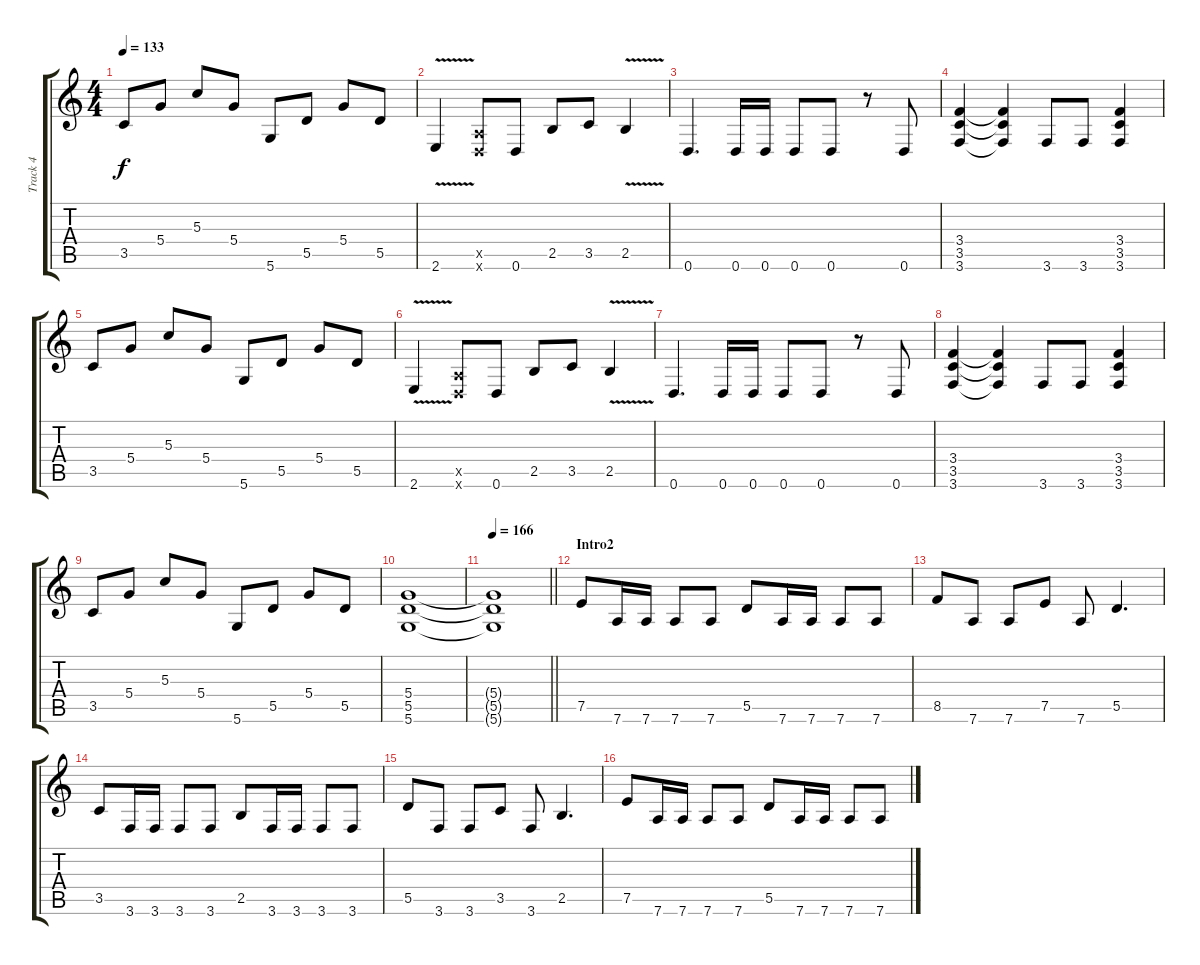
\track ("Track 4" "Track 4") {instrument distortionguitar}
\staff {score tabs}
\tuning (E4 B3 G3 D3 A2 D2) {hide}
\ts (4 4)
\tempo 133
\clef g2
\ks c
3.5.8{dy f} 5.4.8 5.3.8 5.4.8 5.6.8 5.5.8 5.4.8 5.5.8 |
2.6{v}.4 (0.5{x} 0.6{x}).8 0.6.8 2.5.8 3.5.8 2.5{v}.4 |
0.6.4{d} 0.6.16 0.6.16 0.6.8 0.6.8 r.8 0.6.8 |
(3.4 3.5 3.6).4 (3.4{t} 3.5{t} 3.6{t}).4 3.6.8 3.6.8 (3.4 3.5 3.6).4 |
3.5.8 5.4.8 5.3.8 5.4.8 5.6.8 5.5.8 5.4.8 5.5.8 |
2.6{v}.4 (0.5{x} 0.6{x}).8 0.6.8 2.5.8 3.5.8 2.5{v}.4 |
0.6.4{d} 0.6.16 0.6.16 0.6.8 0.6.8 r.8 0.6.8 |
(3.4 3.5 3.6).4 (3.4{t} 3.5{t} 3.6{t}).4 3.6.8 3.6.8 (3.4 3.5 3.6).4 |
3.5.8 5.4.8 5.3.8 5.4.8 5.6.8 5.5.8 5.4.8 5.5.8 |
(5.4 5.5 5.6).1 |
\tempo 166
\barLineRight lightlight
(5.4{t} 5.5{t} 5.6{t}).1 |
\section ("" "Intro2")
7.5.8 7.6.16 7.6.16 7.6.8 7.6.8 5.5.8 7.6.16 7.6.16 7.6.8 7.6.8 |
8.5.8 7.6.8 7.6.8 7.5.8 7.6.8 5.5.4{d} |
3.5.8 3.6.16 3.6.16 3.6.8 3.6.8 2.5.8 3.6.16 3.6.16 3.6.8 3.6.8 |
5.5.8 3.6.8 3.6.8 3.5.8 3.6.8 2.5.4{d} |
7.5.8 7.6.16 7.6.16 7.6.8 7.6.8 5.5.8 7.6.16 7.6.16 7.6.8 7.6.8
